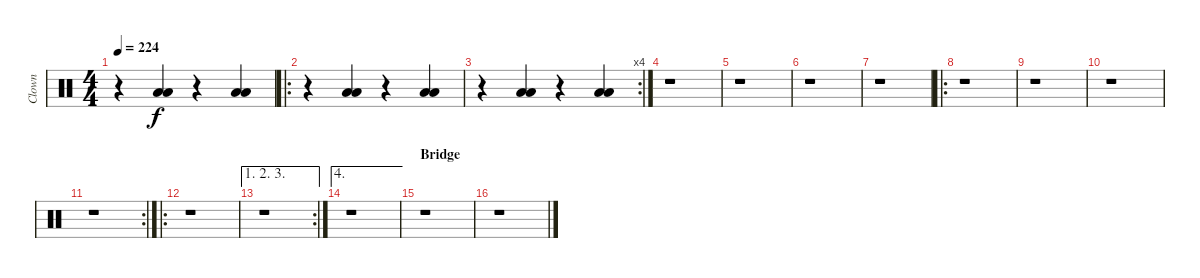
\track ("Clown" "Clown") {instrument percussion}
\staff {score}
\articulation defaults
\ts (4 4)
\tempo 224
\clef neutral
\ks c
r.4{dy f} ("Low Floor Tom (hit)" "Low Floor Tom (hit)").4 r.4 ("Low Floor Tom (hit)" "Low Floor Tom (hit)").4 |
\ro
r.4 ("Low Floor Tom (hit)" "Low Floor Tom (hit)").4 r.4 ("Low Floor Tom (hit)" "Low Floor Tom (hit)").4 |
\rc 4
r.4 ("Low Floor Tom (hit)" "Low Floor Tom (hit)").4 r.4 ("Low Floor Tom (hit)" "Low Floor Tom (hit)").4 |
r.1 |
r.1 |
r.1 |
r.1 |
\ro
r.1 |
r.1 |
r.1 |
\rc 2
r.1 |
\ro
r.1 |
\ae (1 2 3)
\rc 2
r.1 |
\ae 4
r.1 |
\section ("" "Bridge")
r.1 |
r.1
